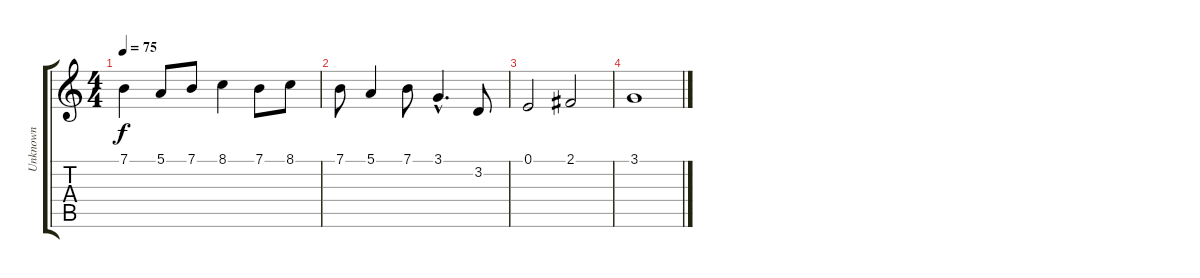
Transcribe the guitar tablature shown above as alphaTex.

\track ("Unknown" "Unknown") {instrument stringensemble1}
\staff {score tabs}
\tuning (E4 B3 G3 D3 A2 E2) {hide}
\ts (4 4)
\tempo 75
\clef g2
\ks c
7.1.4{dy f} 5.1.8 7.1.8 8.1.4 7.1.8 8.1.8 |
7.1.8 5.1.4 7.1.8 3.1{hac}.4{d} 3.2.8 |
0.1.2 2.1.2 |
3.1.1
